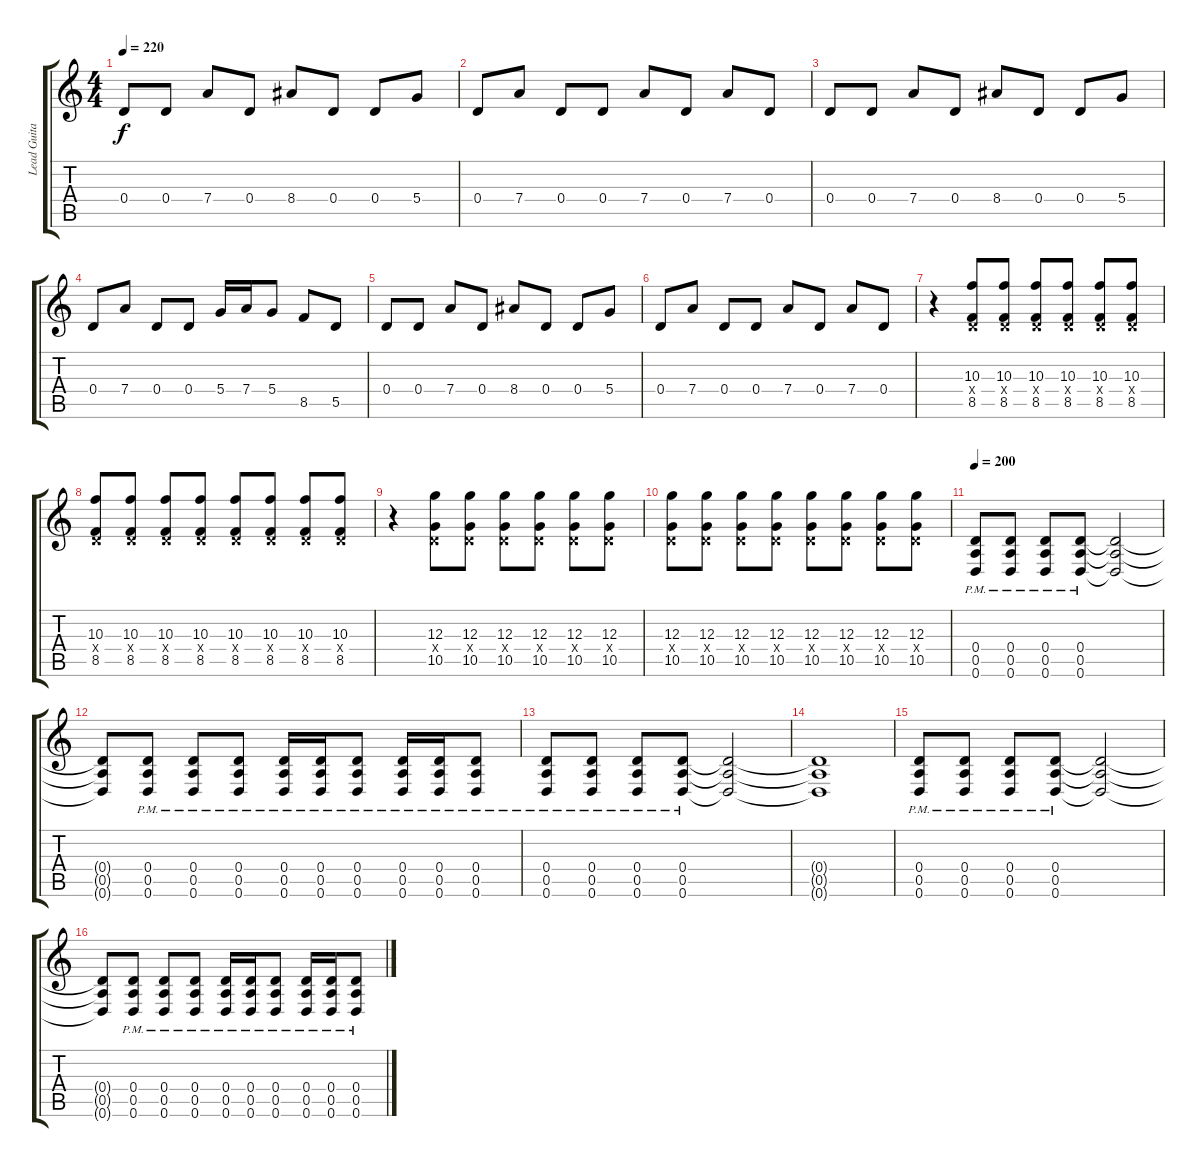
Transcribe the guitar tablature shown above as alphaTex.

\track ("Lead Guitar - Eric Lambert" "Lead Guita") {instrument distortionguitar}
\staff {score tabs}
\tuning (E4 B3 G3 D3 A2 D2) {hide}
\ts (4 4)
\tempo 220
\clef g2
\ks c
0.4.8{dy f} 0.4.8 7.4.8 0.4.8 8.4.8 0.4.8 0.4.8 5.4.8 |
0.4.8 7.4.8 0.4.8 0.4.8 7.4.8 0.4.8 7.4.8 0.4.8 |
0.4.8 0.4.8 7.4.8 0.4.8 8.4.8 0.4.8 0.4.8 5.4.8 |
0.4.8 7.4.8 0.4.8 0.4.8 5.4.16 7.4.16 5.4.8 8.5.8 5.5.8 |
0.4.8 0.4.8 7.4.8 0.4.8 8.4.8 0.4.8 0.4.8 5.4.8 |
0.4.8 7.4.8 0.4.8 0.4.8 7.4.8 0.4.8 7.4.8 0.4.8 |
r.4 (10.3 0.4{x} 8.5).8 (10.3 0.4{x} 8.5).8 (10.3 0.4{x} 8.5).8 (10.3 0.4{x} 8.5).8 (10.3 0.4{x} 8.5).8 (10.3 0.4{x} 8.5).8 |
(10.3 0.4{x} 8.5).8 (10.3 0.4{x} 8.5).8 (10.3 0.4{x} 8.5).8 (10.3 0.4{x} 8.5).8 (10.3 0.4{x} 8.5).8 (10.3 0.4{x} 8.5).8 (10.3 0.4{x} 8.5).8 (10.3 0.4{x} 8.5).8 |
r.4 (12.3 0.4{x} 10.5).8 (12.3 0.4{x} 10.5).8 (12.3 0.4{x} 10.5).8 (12.3 0.4{x} 10.5).8 (12.3 0.4{x} 10.5).8 (12.3 0.4{x} 10.5).8 |
(12.3 0.4{x} 10.5).8 (12.3 0.4{x} 10.5).8 (12.3 0.4{x} 10.5).8 (12.3 0.4{x} 10.5).8 (12.3 0.4{x} 10.5).8 (12.3 0.4{x} 10.5).8 (12.3 0.4{x} 10.5).8 (12.3 0.4{x} 10.5).8 |
\tempo 200
(0.4 0.5 0.6{pm}).8 (0.4 0.5 0.6{pm}).8 (0.4 0.5 0.6{pm}).8 (0.4 0.5 0.6{pm}).8 (0.4{t} 0.5{t} 0.6{t}).2 |
(0.4{t} 0.5{t} 0.6{t}).8 (0.4 0.5 0.6{pm}).8 (0.4 0.5 0.6{pm}).8 (0.4 0.5 0.6{pm}).8 (0.4 0.5 0.6{pm}).16 (0.4 0.5 0.6{pm}).16 (0.4 0.5 0.6{pm}).8 (0.4 0.5 0.6{pm}).16 (0.4 0.5 0.6{pm}).16 (0.4 0.5 0.6{pm}).8 |
(0.4 0.5 0.6{pm}).8 (0.4 0.5 0.6{pm}).8 (0.4 0.5 0.6{pm}).8 (0.4 0.5 0.6{pm}).8 (0.4{t} 0.5{t} 0.6{t}).2 |
(0.4{t} 0.5{t} 0.6{t}).1 |
(0.4 0.5 0.6{pm}).8 (0.4 0.5 0.6{pm}).8 (0.4 0.5 0.6{pm}).8 (0.4 0.5 0.6{pm}).8 (0.4{t} 0.5{t} 0.6{t}).2 |
(0.4{t} 0.5{t} 0.6{t}).8 (0.4 0.5 0.6{pm}).8 (0.4 0.5 0.6{pm}).8 (0.4 0.5 0.6{pm}).8 (0.4 0.5 0.6{pm}).16 (0.4 0.5 0.6{pm}).16 (0.4 0.5 0.6{pm}).8 (0.4 0.5 0.6{pm}).16 (0.4 0.5 0.6{pm}).16 (0.4 0.5 0.6{pm}).8
